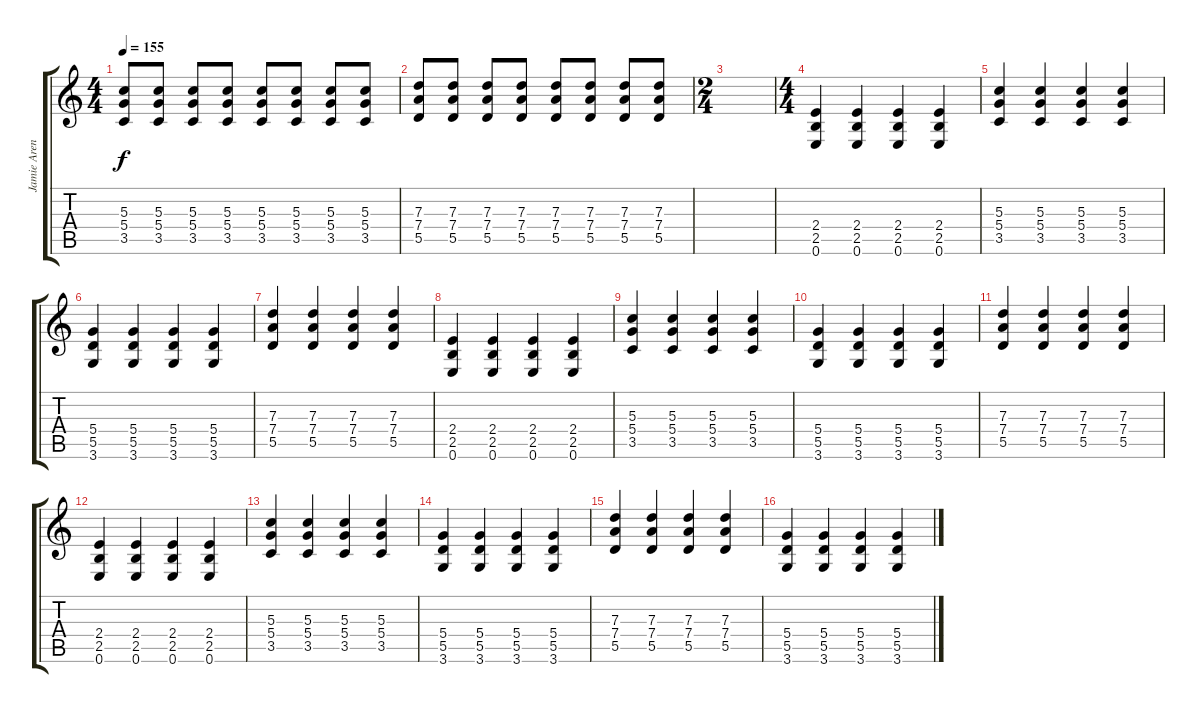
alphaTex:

\track ("Jamie Arentzen" "Jamie Aren") {instrument distortionguitar}
\staff {score tabs}
\tuning (E4 B3 G3 D3 A2 E2) {hide}
\ts (4 4)
\tempo 155
\clef g2
\ks c
(5.3 5.4 3.5).8{dy f} (5.3 5.4 3.5).8 (5.3 5.4 3.5).8 (5.3 5.4 3.5).8 (5.3 5.4 3.5).8 (5.3 5.4 3.5).8 (5.3 5.4 3.5).8 (5.3 5.4 3.5).8 |
(7.3 7.4 5.5).8 (7.3 7.4 5.5).8 (7.3 7.4 5.5).8 (7.3 7.4 5.5).8 (7.3 7.4 5.5).8 (7.3 7.4 5.5).8 (7.3 7.4 5.5).8 (7.3 7.4 5.5).8 |
\ts (2 4)
|
\ts (4 4)
(2.4 2.5 0.6).4 (2.4 2.5 0.6).4 (2.4 2.5 0.6).4 (2.4 2.5 0.6).4 |
(5.3 5.4 3.5).4 (5.3 5.4 3.5).4 (5.3 5.4 3.5).4 (5.3 5.4 3.5).4 |
(5.4 5.5 3.6).4 (5.4 5.5 3.6).4 (5.4 5.5 3.6).4 (5.4 5.5 3.6).4 |
(7.3 7.4 5.5).4 (7.3 7.4 5.5).4 (7.3 7.4 5.5).4 (7.3 7.4 5.5).4 |
(2.4 2.5 0.6).4 (2.4 2.5 0.6).4 (2.4 2.5 0.6).4 (2.4 2.5 0.6).4 |
(5.3 5.4 3.5).4 (5.3 5.4 3.5).4 (5.3 5.4 3.5).4 (5.3 5.4 3.5).4 |
(5.4 5.5 3.6).4 (5.4 5.5 3.6).4 (5.4 5.5 3.6).4 (5.4 5.5 3.6).4 |
(7.3 7.4 5.5).4 (7.3 7.4 5.5).4 (7.3 7.4 5.5).4 (7.3 7.4 5.5).4 |
(2.4 2.5 0.6).4 (2.4 2.5 0.6).4 (2.4 2.5 0.6).4 (2.4 2.5 0.6).4 |
(5.3 5.4 3.5).4 (5.3 5.4 3.5).4 (5.3 5.4 3.5).4 (5.3 5.4 3.5).4 |
(5.4 5.5 3.6).4 (5.4 5.5 3.6).4 (5.4 5.5 3.6).4 (5.4 5.5 3.6).4 |
(7.3 7.4 5.5).4 (7.3 7.4 5.5).4 (7.3 7.4 5.5).4 (7.3 7.4 5.5).4 |
(5.4 5.5 3.6).4 (5.4 5.5 3.6).4 (5.4 5.5 3.6).4 (5.4 5.5 3.6).4
